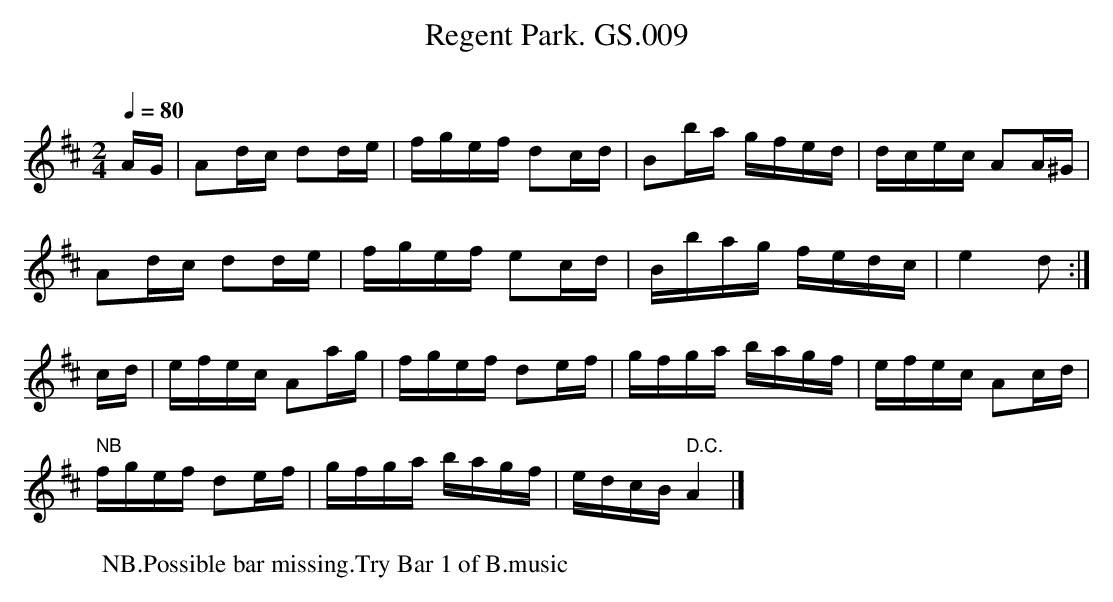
X:1
T:Regent Park. GS.009
M:2/4
L:1/16
Q:1/4=80
O:
K:D major
AG | A2dc d2de | fgef d2cd | B2ba gfed | dcec A2A^G |
A2dc d2de | fgef e2cd | Bbag fedc | e4d2 :|
cd | efec A2ag | fgef d2ef | gfga bagf | efec A2cd |
" NB" fgef d2ef | gfga bagf | edcB" D.C." A4 |]
W:NB.Possible bar missing.Try Bar 1 of B.music
